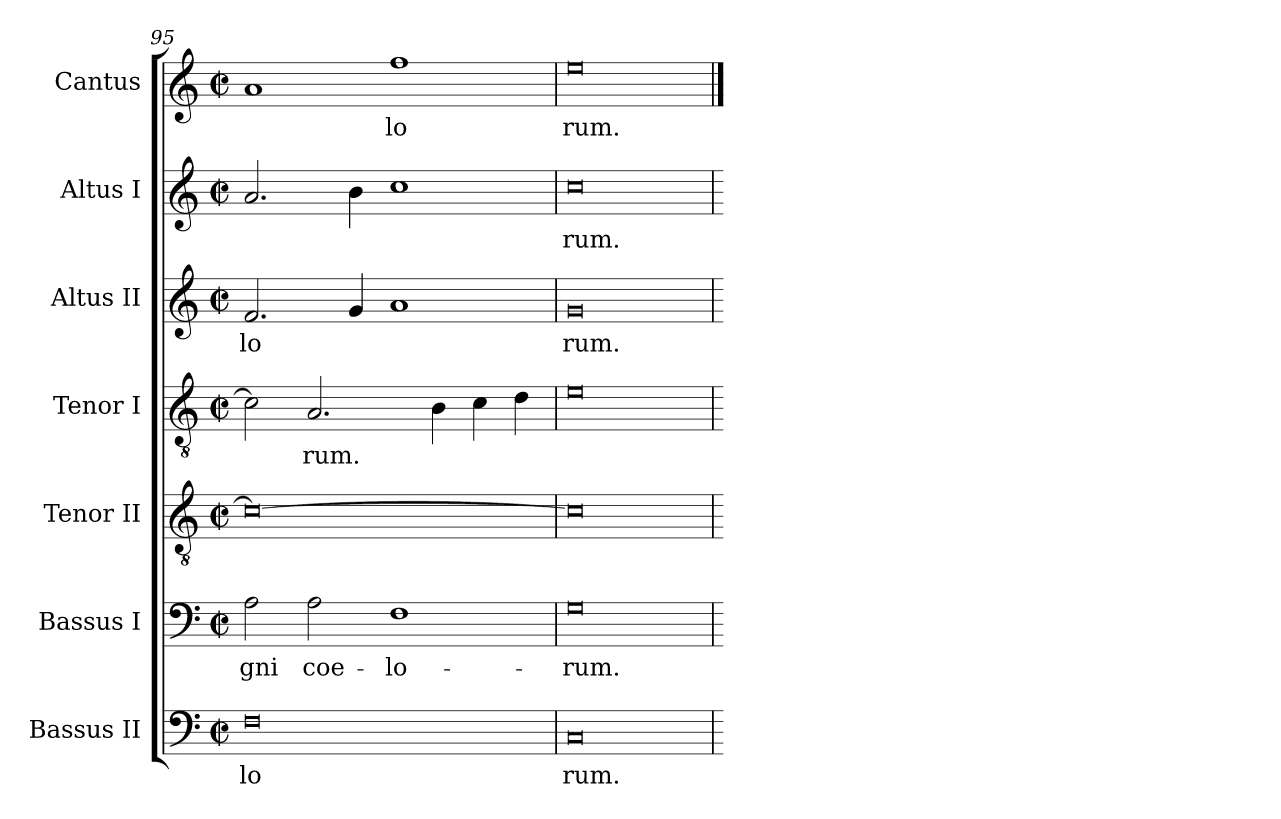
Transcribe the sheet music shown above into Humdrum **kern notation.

**kern	**text	**kern	**text	**kern	**kern	**text	**kern	**text	**kern	**text	**kern	**text
*part7	*part7	*part6	*part6	*part5	*part4	*part4	*part3	*part3	*part2	*part2	*part1	*part1
*staff7	*staff7	*staff6	*staff6	*staff5	*staff4	*staff4	*staff3	*staff3	*staff2	*staff2	*staff1	*staff1
*I"Bassus II	*	*I"Bassus I	*	*I"Tenor II	*I"Tenor I	*	*I"Altus II	*	*I"Altus I	*	*I"Cantus	*
*clefF4	*	*clefF4	*	*clefGv2	*clefGv2	*	*clefG2	*	*clefG2	*	*clefG2	*
*M2/2	*	*M2/2	*	*M2/2	*M2/2	*	*M2/2	*	*M2/2	*	*M2/2	*
*met(c|)	*	*met(c|)	*	*met(c|)	*met(c|)	*	*met(c|)	*	*met(c|)	*	*met(c|)	*
=95	=95	=95	=95	=95	=95	=95	=95	=95	=95	=95	=95	=95
!	!LO:LY:b:cj	!	!LO:LY:b:cj	!	!	!	!	!LO:LY:b:cj	!	!	!	!
0F	lo	2A\	-gni	0c_>	2c\]	.	2.f/	lo	2.a/	.	1a	.
!	!	!	!LO:LY:b:cj	!	!	!LO:LY:b	!	!	!	!	!	!
.	.	2A\	coe-	.	2.A/	-rum.	.	.	.	.	.	.
.	.	.	.	.	.	.	4g/	.	4b\	.	.	.
!	!	!	!LO:LY:b:cj	!	!	!	!	!	!	!	!	!LO:LY:b:cj
.	.	1F	-lo-	.	.	.	1a	.	1cc	.	1ff	lo
.	.	.	.	.	4B\	.	.	.	.	.	.	.
.	.	.	.	.	4c\	.	.	.	.	.	.	.
.	.	.	.	.	4d\	.	.	.	.	.	.	.
=96	=96	=96	=96	=96	=96	=96	=96	=96	=96	=96	=96	=96
!	!LO:LY:b:cj	!	!LO:LY:b:cj	!	!	!	!	!LO:LY:b:cj	!	!LO:LY:b:cj	!	!LO:LY:b:cj
0C	rum.	0G	-rum.	0c]	0e	.	0g	rum.	0cc	rum.	0ee	rum.
=	==	=	==	=	=	==	=	==	=	==	==	==
*-	*-	*-	*-	*-	*-	*-	*-	*-	*-	*-	*-	*-
